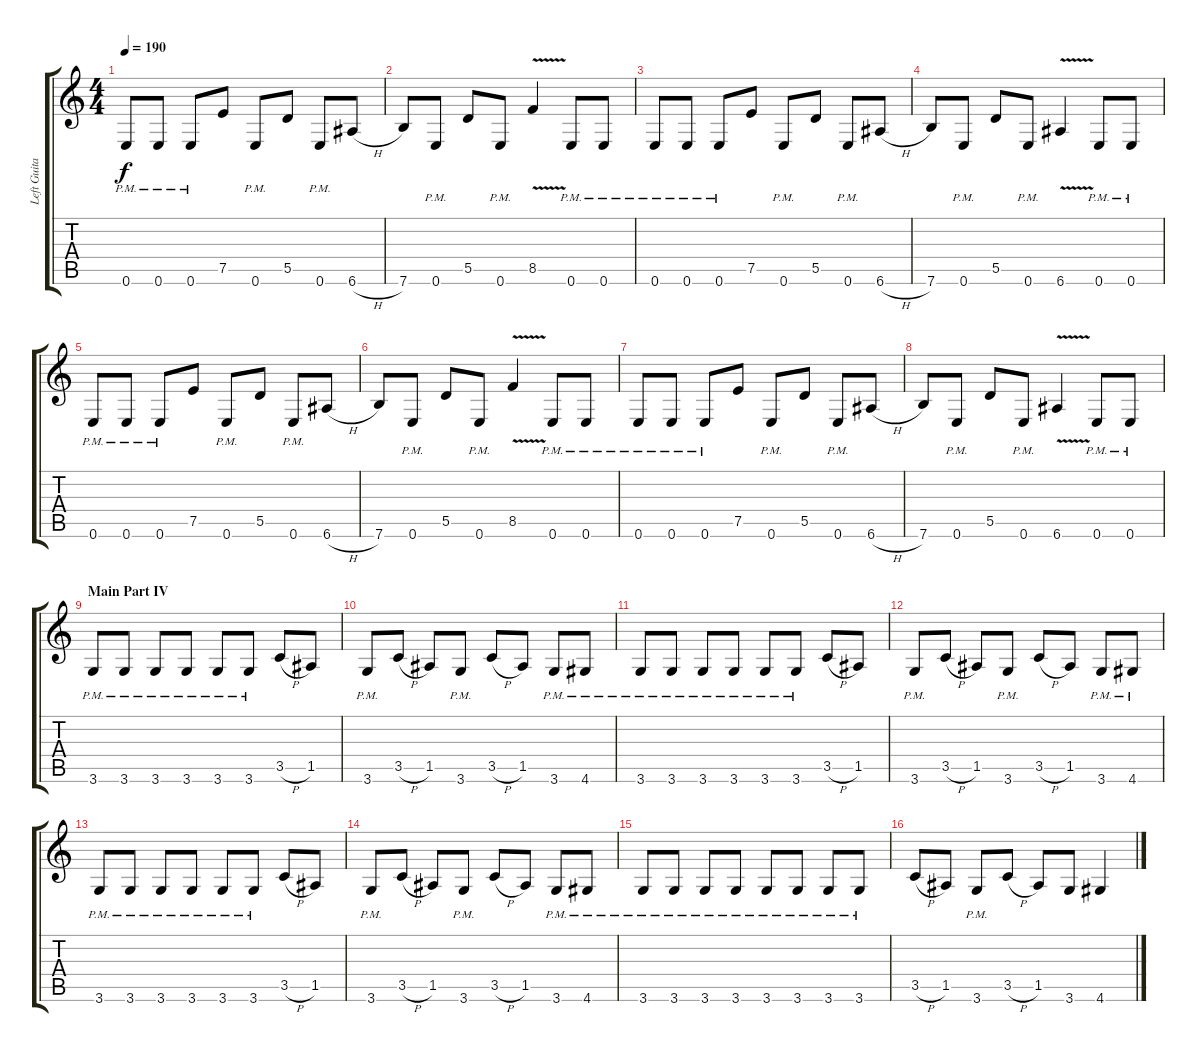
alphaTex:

\track ("Left Guitar" "Left Guita") {instrument distortionguitar}
\staff {score tabs}
\tuning (E4 B3 G3 D3 A2 E2) {hide}
\ts (4 4)
\tempo 190
\clef g2
\ks c
0.6{pm}.8{dy f} 0.6{pm}.8 0.6{pm}.8 7.5.8 0.6{pm}.8 5.5.8 0.6{pm}.8 6.6{h}.8 |
7.6.8 0.6{pm}.8 5.5.8 0.6{pm}.8 8.5{v}.4 0.6{pm}.8 0.6{pm}.8 |
0.6{pm}.8 0.6{pm}.8 0.6{pm}.8 7.5.8 0.6{pm}.8 5.5.8 0.6{pm}.8 6.6{h}.8 |
7.6.8 0.6{pm}.8 5.5.8 0.6{pm}.8 6.6{v}.4 0.6{pm}.8 0.6{pm}.8 |
0.6{pm}.8 0.6{pm}.8 0.6{pm}.8 7.5.8 0.6{pm}.8 5.5.8 0.6{pm}.8 6.6{h}.8 |
7.6.8 0.6{pm}.8 5.5.8 0.6{pm}.8 8.5{v}.4 0.6{pm}.8 0.6{pm}.8 |
0.6{pm}.8 0.6{pm}.8 0.6{pm}.8 7.5.8 0.6{pm}.8 5.5.8 0.6{pm}.8 6.6{h}.8 |
7.6.8 0.6{pm}.8 5.5.8 0.6{pm}.8 6.6{v}.4 0.6{pm}.8 0.6{pm}.8 |
\section ("" "Main Part IV")
3.6{pm}.8 3.6{pm}.8 3.6{pm}.8 3.6{pm}.8 3.6{pm}.8 3.6{pm}.8 3.5{h}.8 1.5.8 |
3.6{pm}.8 3.5{h}.8 1.5.8 3.6{pm}.8 3.5{h}.8 1.5.8 3.6{pm}.8 4.6{pm}.8 |
3.6{pm}.8 3.6{pm}.8 3.6{pm}.8 3.6{pm}.8 3.6{pm}.8 3.6{pm}.8 3.5{h}.8 1.5.8 |
3.6{pm}.8 3.5{h}.8 1.5.8 3.6{pm}.8 3.5{h}.8 1.5.8 3.6{pm}.8 4.6{pm}.8 |
3.6{pm}.8 3.6{pm}.8 3.6{pm}.8 3.6{pm}.8 3.6{pm}.8 3.6{pm}.8 3.5{h}.8 1.5.8 |
3.6{pm}.8 3.5{h}.8 1.5.8 3.6{pm}.8 3.5{h}.8 1.5.8 3.6{pm}.8 4.6{pm}.8 |
3.6{pm}.8 3.6{pm}.8 3.6{pm}.8 3.6{pm}.8 3.6{pm}.8 3.6{pm}.8 3.6{pm}.8 3.6{pm}.8 |
3.5{h}.8 1.5.8 3.6{pm}.8 3.5{h}.8 1.5.8 3.6.8 4.6.4
